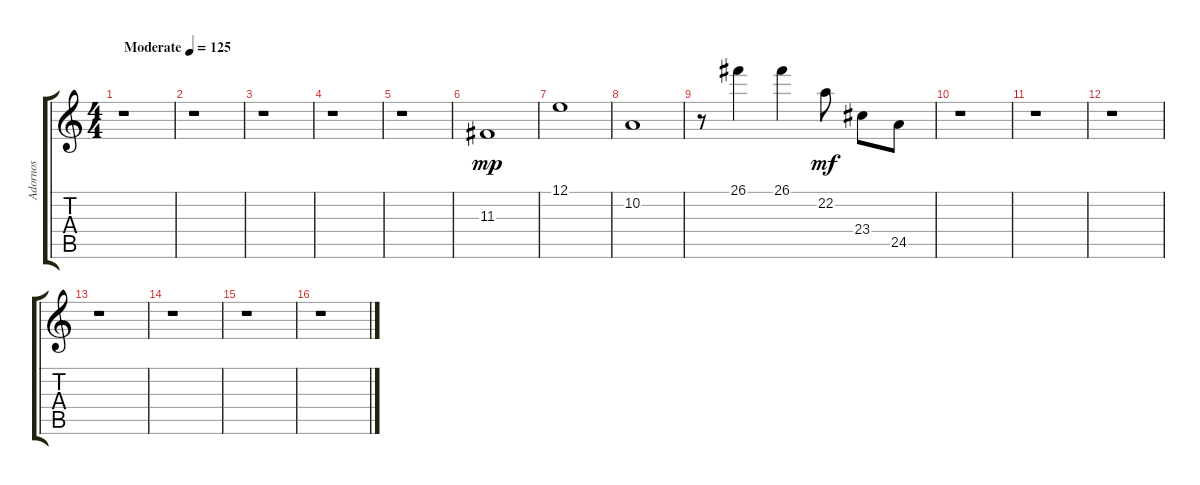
\track ("Adornos" "Adornos") {instrument pad2warm}
\staff {score tabs}
\tuning (E4 B3 G3 D3 A2 E2) {hide}
\ts (4 4)
\tempo (125 "Moderate")
\clef g2
\ks c
r.1{dy mp instrument pad2warm} |
r.1 |
r.1 |
r.1 |
r.1 |
11.3.1 |
12.1.1 |
10.2.1 |
r.8 26.1.4 26.1.4 22.2.8{dy mf} 23.4.8 24.5.8 |
r.1 |
r.1 |
r.1 |
r.1 |
r.1 |
r.1 |
r.1
